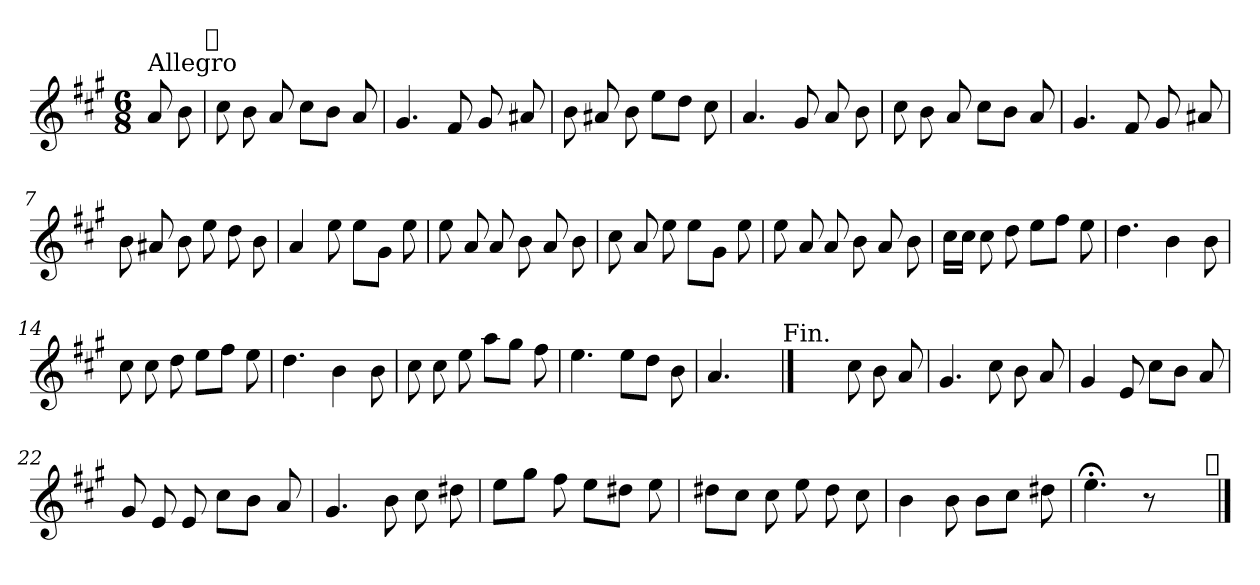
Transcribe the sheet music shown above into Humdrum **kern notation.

**kern
*part1
*staff1
*clefG2
*k[f#c#g#]
*A:
*M6/8
=
!LO:TX:a:t=Allegro
8a/
8b\
!LO:TX:a:t=𝄋
=1
8cc#\
8b\
8a/
8cc#\L
8b\J
8a/
=2
4.g#/
8f#/
8g#/
8a#X/
=3
8b\
8a#X/
8b\
8ee\L
8dd\J
8cc#\
=4
4.a/
8g#/
8a/
8b\
=5
8cc#\
8b\
8a/
8cc#\L
8b\J
8a/
!!LO:LB:g=z
=6
4.g#/
8f#/
8g#/
8a#X/
=7
8b\
8a#X/
8b\
8ee\
8dd\
8b\
=8
4a/
8ee\
8ee\L
8g#\J
8ee\
=9
8ee\
8a/
8a/
8b\
8a/
8b\
=10
8cc#\
8a/
8ee\
8ee\L
8g#\J
8ee\
=11
8ee\
8a/
8a/
8b\
8a/
8b\
!!LO:LB:g=z
=12
16cc#\LL
16cc#\JJ
8cc#\
8dd\
8ee\L
8ff#\J
8ee\
=13
4.dd\
4b\
8b\
=14
8cc#\
8cc#\
8dd\
8ee\L
8ff#\J
8ee\
=15
4.dd\
4b\
8b\
=16
8cc#\
8cc#\
8ee\
8aa\L
8gg#\J
8ff#\
=17
4.ee\
8ee\L
8dd\J
8b\
!!LO:LB:g=z
=18
4.a/
8ryy
!LO:TX:a:t=Fin.
==19
4.ryy
8cc#\
8b\
8a/
=20
4.g#/
8cc#\
8b\
8a/
=21
4g#/
8e/
8cc#\L
8b\J
8a/
=22
8g#/
8e/
8e/
8cc#\L
8b\J
8a/
=23
4.g#/
8b\
8cc#\
8dd#X\
=24
8ee\L
8gg#\J
8ff#\
8ee\L
8dd#X\J
8ee\
!!LO:LB:g=z
=25
8dd#X\L
8cc#\J
8cc#\
8ee\
8dd#\
8cc#\
=26
4b\
8b\
8b\L
8cc#\J
8dd#X\
=27
4.ee;<\
8r
4ryy
!LO:TX:a:t=𝄋
==
*-
